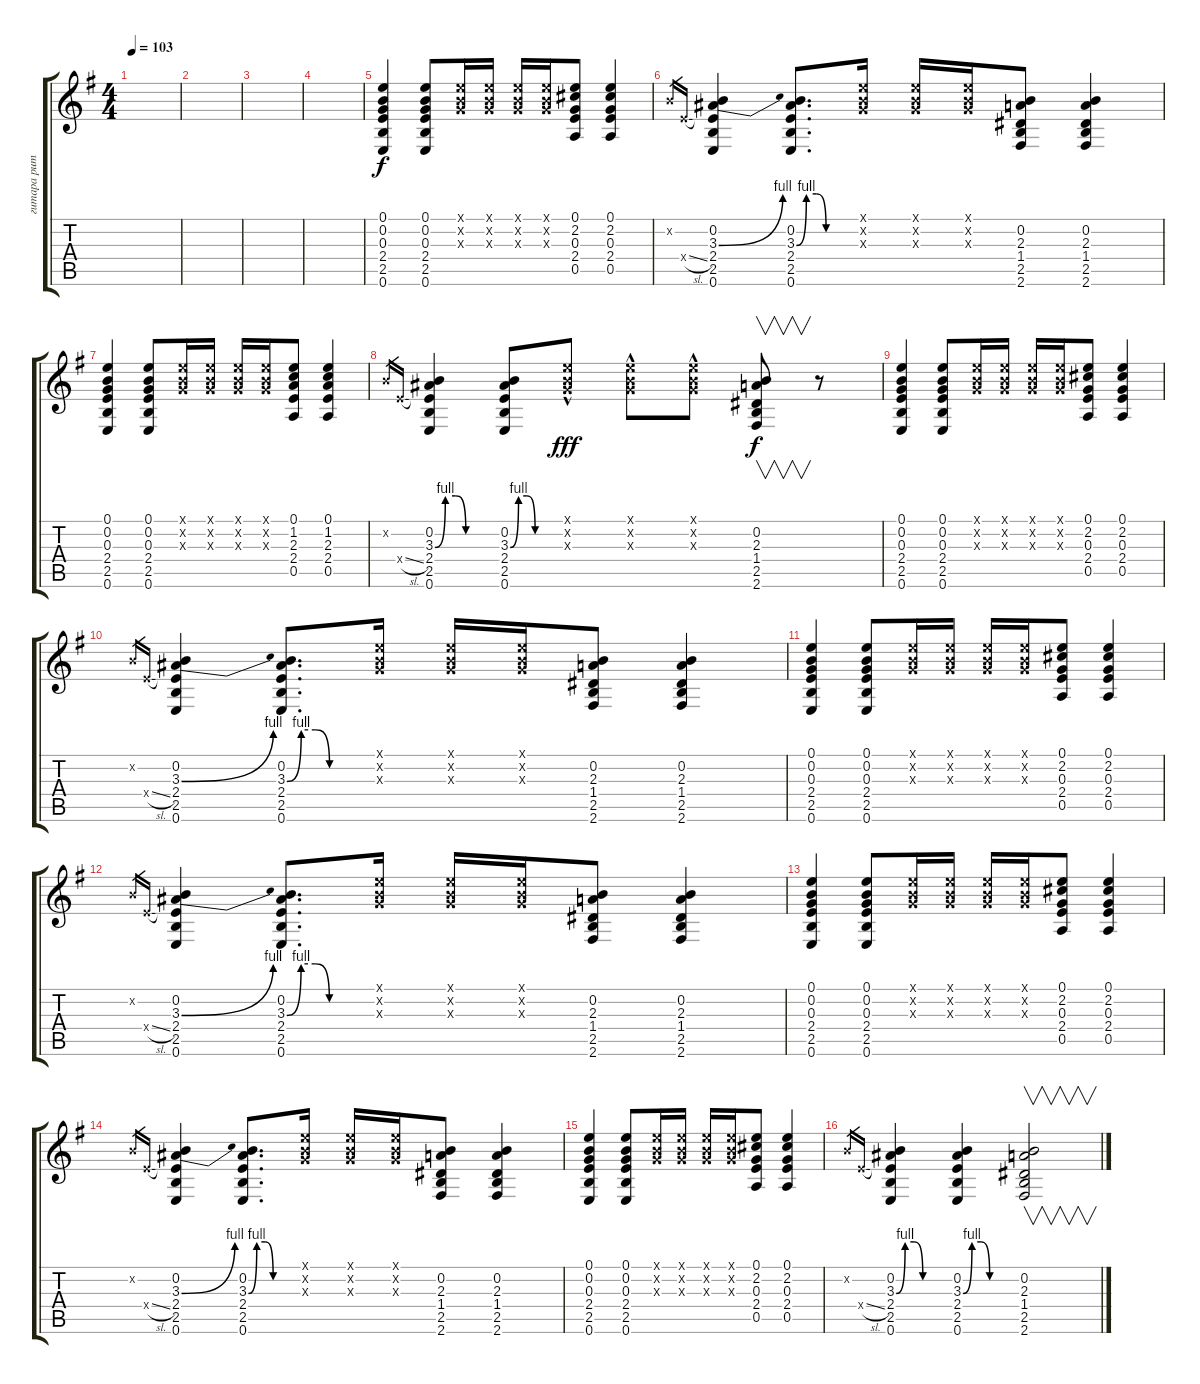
\track ("гитара ритм чистая" "гитара рит") {instrument electricguitarclean}
\staff {score tabs}
\tuning (E4 B3 G3 D3 A2 E2) {hide}
\ts (4 4)
\tempo 103
\clef g2
\ks eminor
|
|
|
|
(0.1 0.2 0.3 2.4 2.5 0.6).4 (0.1 0.2 0.3 2.4 2.5 0.6).8 (0.1{x} 0.2{x} 0.3{x}).16 (0.1{x} 0.2{x} 0.3{x}).16 (0.1{x} 0.2{x} 0.3{x}).16 (0.1{x} 0.2{x} 0.3{x}).16 (0.1 2.2 0.3 2.4 0.5).8 (0.1 2.2 0.3 2.4 0.5).4 |
0.2{x}.16{gr} 2.4{sl x}.16{gr} (0.2 3.3{be (bend 0 0 60 4)} 2.4 2.5 0.6).4 (0.2 3.3{be (custom 0 0 10 4 20 4 30 0 60 0)} 2.4 2.5 0.6).8{d} (0.1{x} 0.2{x} 0.3{x}).16 (0.1{x} 0.2{x} 0.3{x}).16 (0.1{x} 0.2{x} 0.3{x}).16 (0.2 2.3 1.4 2.5 2.6).8 (0.2 2.3 1.4 2.5 2.6).4 |
(0.1 0.2 0.3 2.4 2.5 0.6).4 (0.1 0.2 0.3 2.4 2.5 0.6).8 (0.1{x} 0.2{x} 0.3{x}).16 (0.1{x} 0.2{x} 0.3{x}).16 (0.1{x} 0.2{x} 0.3{x}).16 (0.1{x} 0.2{x} 0.3{x}).16 (0.1 1.2 2.3 2.4 0.5).8 (0.1 1.2 2.3 2.4 0.5).4 |
0.2{x}.16{gr} 2.4{sl x}.16{gr} (0.2 3.3{be (custom 0 0 10 4 20 4 30 0 60 0)} 2.4 2.5 0.6).4 (0.2 3.3{be (custom 0 0 10 4 20 4 30 0 60 0)} 2.4 2.5 0.6).8 (0.1{x} 0.2{x} 0.3{hac x}).8{dy fff} (0.1{x} 0.2{x} 0.3{hac x}).8 (0.1{x} 0.2{hac x} 0.3{x}).8 (0.2 2.3 1.4 2.5 2.6).8{v dy f} r.8 |
(0.1 0.2 0.3 2.4 2.5 0.6).4 (0.1 0.2 0.3 2.4 2.5 0.6).8 (0.1{x} 0.2{x} 0.3{x}).16 (0.1{x} 0.2{x} 0.3{x}).16 (0.1{x} 0.2{x} 0.3{x}).16 (0.1{x} 0.2{x} 0.3{x}).16 (0.1 2.2 0.3 2.4 0.5).8 (0.1 2.2 0.3 2.4 0.5).4 |
0.2{x}.16{gr} 2.4{sl x}.16{gr} (0.2 3.3{be (bend 0 0 60 4)} 2.4 2.5 0.6).4 (0.2 3.3{be (custom 0 0 10 4 20 4 30 0 60 0)} 2.4 2.5 0.6).8{d} (0.1{x} 0.2{x} 0.3{x}).16 (0.1{x} 0.2{x} 0.3{x}).16 (0.1{x} 0.2{x} 0.3{x}).16 (0.2 2.3 1.4 2.5 2.6).8 (0.2 2.3 1.4 2.5 2.6).4 |
(0.1 0.2 0.3 2.4 2.5 0.6).4 (0.1 0.2 0.3 2.4 2.5 0.6).8 (0.1{x} 0.2{x} 0.3{x}).16 (0.1{x} 0.2{x} 0.3{x}).16 (0.1{x} 0.2{x} 0.3{x}).16 (0.1{x} 0.2{x} 0.3{x}).16 (0.1 2.2 0.3 2.4 0.5).8 (0.1 2.2 0.3 2.4 0.5).4 |
0.2{x}.16{gr} 2.4{sl x}.16{gr} (0.2 3.3{be (bend 0 0 60 4)} 2.4 2.5 0.6).4 (0.2 3.3{be (custom 0 0 10 4 20 4 30 0 60 0)} 2.4 2.5 0.6).8{d} (0.1{x} 0.2{x} 0.3{x}).16 (0.1{x} 0.2{x} 0.3{x}).16 (0.1{x} 0.2{x} 0.3{x}).16 (0.2 2.3 1.4 2.5 2.6).8 (0.2 2.3 1.4 2.5 2.6).4 |
(0.1 0.2 0.3 2.4 2.5 0.6).4 (0.1 0.2 0.3 2.4 2.5 0.6).8 (0.1{x} 0.2{x} 0.3{x}).16 (0.1{x} 0.2{x} 0.3{x}).16 (0.1{x} 0.2{x} 0.3{x}).16 (0.1{x} 0.2{x} 0.3{x}).16 (0.1 2.2 0.3 2.4 0.5).8 (0.1 2.2 0.3 2.4 0.5).4 |
0.2{x}.16{gr} 2.4{sl x}.16{gr} (0.2 3.3{be (bend 0 0 60 4)} 2.4 2.5 0.6).4 (0.2 3.3{be (custom 0 0 10 4 20 4 30 0 60 0)} 2.4 2.5 0.6).8{d} (0.1{x} 0.2{x} 0.3{x}).16 (0.1{x} 0.2{x} 0.3{x}).16 (0.1{x} 0.2{x} 0.3{x}).16 (0.2 2.3 1.4 2.5 2.6).8 (0.2 2.3 1.4 2.5 2.6).4 |
(0.1 0.2 0.3 2.4 2.5 0.6).4 (0.1 0.2 0.3 2.4 2.5 0.6).8 (0.1{x} 0.2{x} 0.3{x}).16 (0.1{x} 0.2{x} 0.3{x}).16 (0.1{x} 0.2{x} 0.3{x}).16 (0.1{x} 0.2{x} 0.3{x}).16 (0.1 2.2 0.3 2.4 0.5).8 (0.1 2.2 0.3 2.4 0.5).4 |
0.2{x}.16{gr} 2.4{sl x}.16{gr} (0.2 3.3{be (custom 0 0 10 4 20 4 30 0 60 0)} 2.4 2.5 0.6).4 (0.2 3.3{be (custom 0 0 10 4 20 4 30 0 60 0)} 2.4 2.5 0.6).4 (0.2 2.3 1.4 2.5 2.6).2{v}
